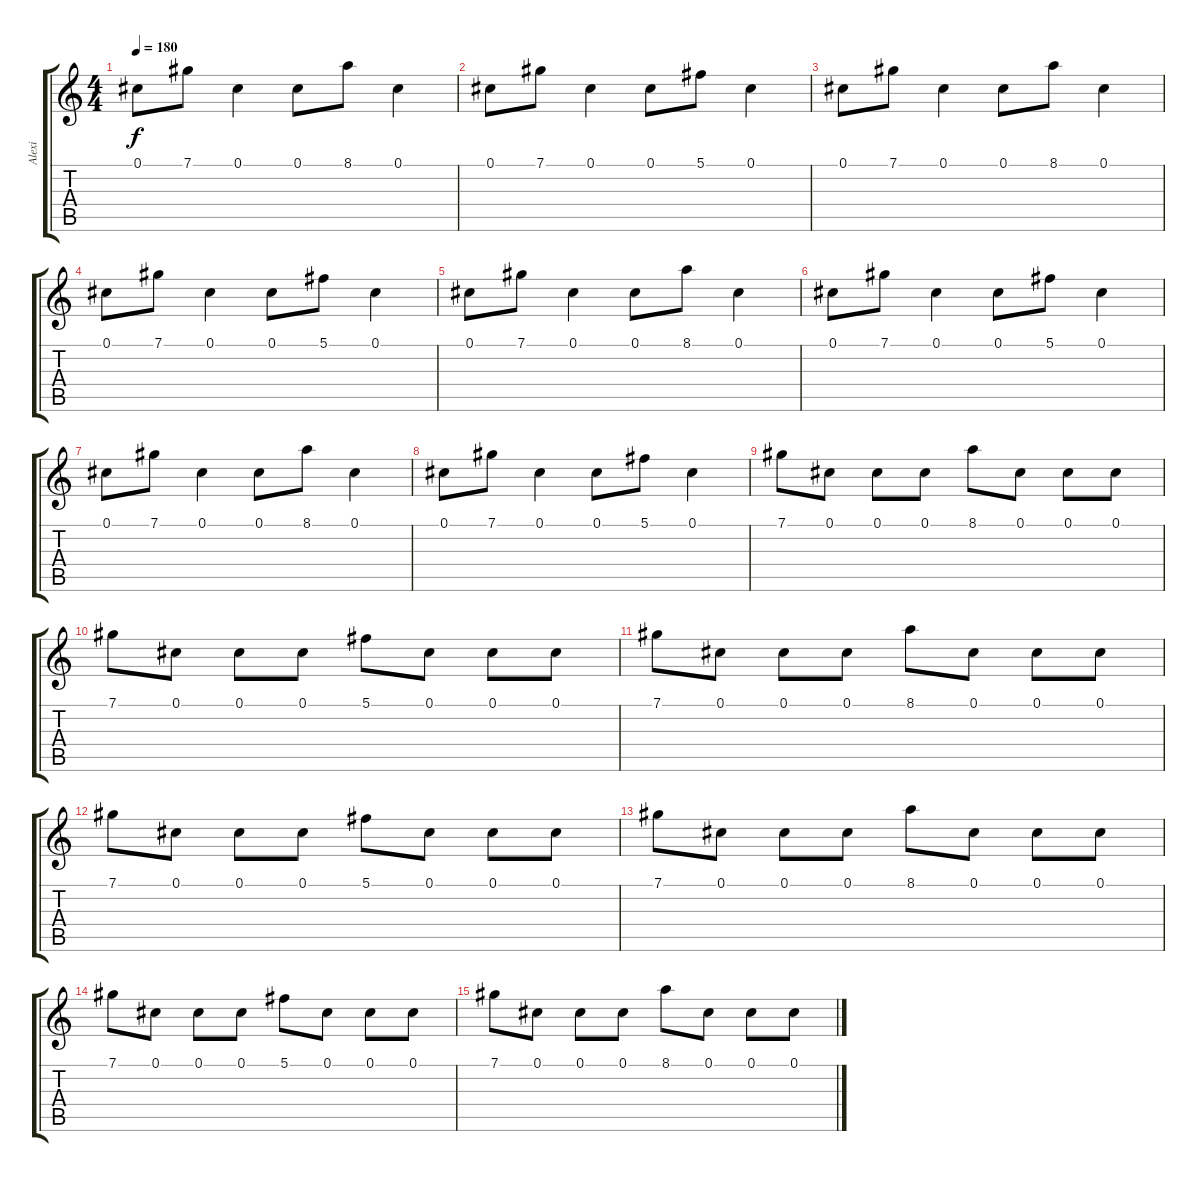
\track ("Alexi " "Alexi ") {instrument distortionguitar}
\staff {score tabs}
\tuning (Db4 Ab3 E3 B2 Gb2 Db2) {hide}
\ts (4 4)
\tempo 180
\clef g2
\ks c
0.1.8{dy f instrument distortionguitar} 7.1.8 0.1.4 0.1.8 8.1.8 0.1.4 |
0.1.8 7.1.8 0.1.4 0.1.8 5.1.8 0.1.4 |
0.1.8 7.1.8 0.1.4 0.1.8 8.1.8 0.1.4 |
0.1.8 7.1.8 0.1.4 0.1.8 5.1.8 0.1.4 |
0.1.8 7.1.8 0.1.4 0.1.8 8.1.8 0.1.4 |
0.1.8 7.1.8 0.1.4 0.1.8 5.1.8 0.1.4 |
0.1.8 7.1.8 0.1.4 0.1.8 8.1.8 0.1.4 |
0.1.8 7.1.8 0.1.4 0.1.8 5.1.8 0.1.4 |
7.1.8 0.1.8 0.1.8 0.1.8 8.1.8 0.1.8 0.1.8 0.1.8 |
7.1.8 0.1.8 0.1.8 0.1.8 5.1.8 0.1.8 0.1.8 0.1.8 |
7.1.8 0.1.8 0.1.8 0.1.8 8.1.8 0.1.8 0.1.8 0.1.8 |
7.1.8 0.1.8 0.1.8 0.1.8 5.1.8 0.1.8 0.1.8 0.1.8 |
7.1.8 0.1.8 0.1.8 0.1.8 8.1.8 0.1.8 0.1.8 0.1.8 |
7.1.8 0.1.8 0.1.8 0.1.8 5.1.8 0.1.8 0.1.8 0.1.8 |
7.1.8 0.1.8 0.1.8 0.1.8 8.1.8 0.1.8 0.1.8 0.1.8
